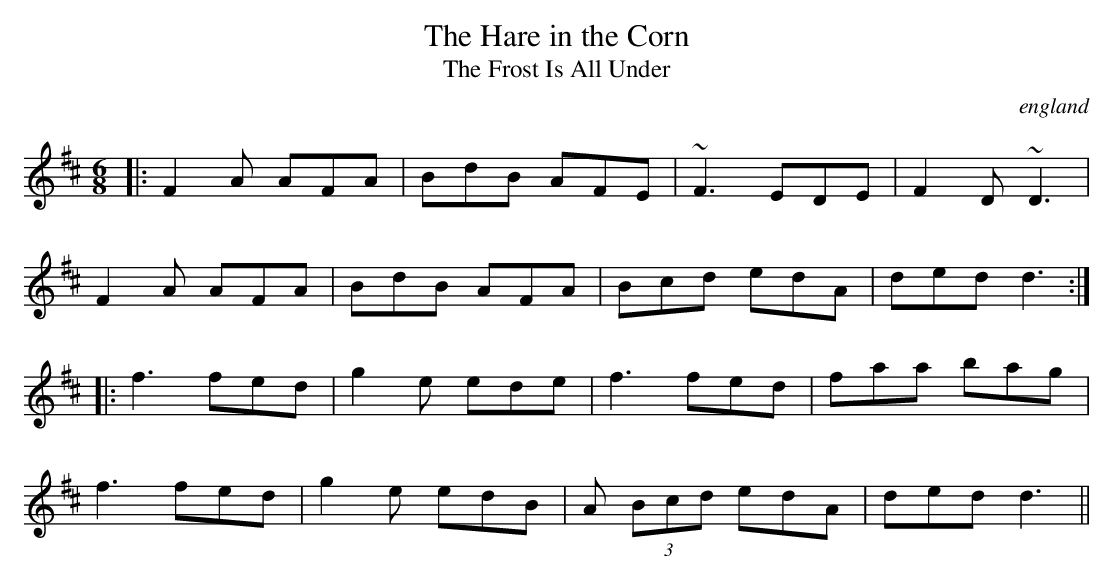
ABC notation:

X:1
T:Hare in the Corn, The
T:Frost Is All Under, The
O:england
M:6/8
L:1/8
K:D
|:F2A AFA|BdB AFE|~F3 EDE|F2D ~D3|
F2A AFA|BdB AFA|Bcd edA|ded d3:|
|:f3 fed|g2e ede|f3 fed|faa bag|
f3 fed|g2e edB|A (3Bcd edA|ded d3||
